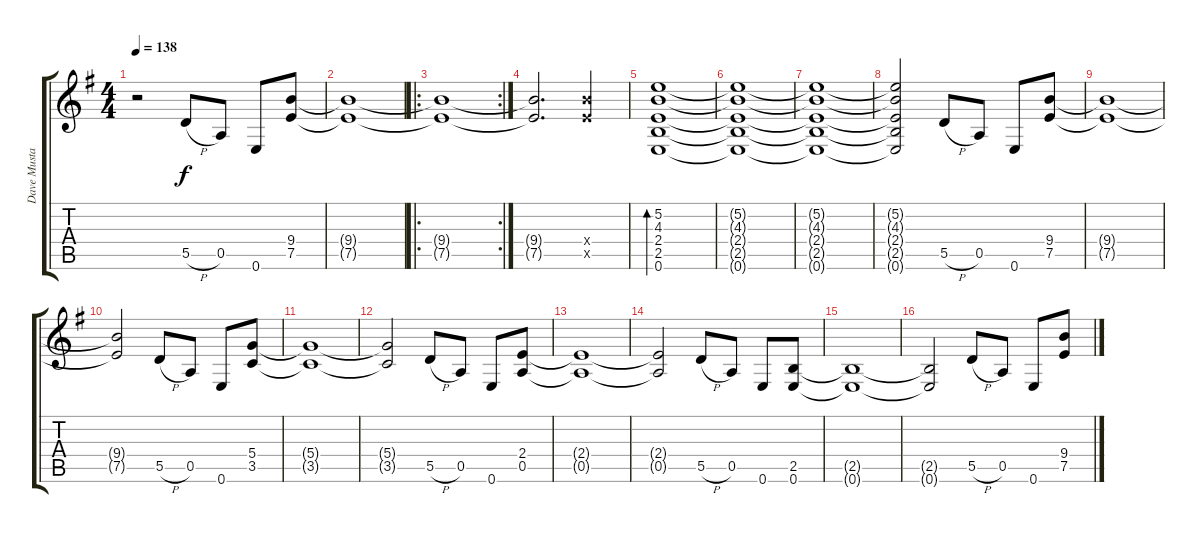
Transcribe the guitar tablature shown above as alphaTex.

\track ("Dave Mustaine" "Dave Musta") {instrument overdrivenguitar}
\staff {score tabs}
\tuning (E4 B3 G3 D3 A2 E2) {hide}
\ts (4 4)
\tempo 138
\clef g2
\ks g
r.2{dy f instrument overdrivenguitar} 5.5{h}.8 0.5.8 0.6.8 (9.4 7.5).8 |
(9.4{t} 7.5{t}).1 |
\ro
\rc 2
(9.4{t} 7.5{t}).1 |
(9.4{t} 7.5{t}).2{d} (9.4{x} 7.5{x}).4 |
(5.2 4.3 2.4 2.5 0.6).1{bd 30} |
(5.2{t} 4.3{t} 2.4{t} 2.5{t} 0.6{t}).1 |
(5.2{t} 4.3{t} 2.4{t} 2.5{t} 0.6{t}).1 |
(5.2{t} 4.3{t} 2.4{t} 2.5{t} 0.6{t}).2 5.5{h}.8 0.5.8 0.6.8 (9.4 7.5).8 |
(9.4{t} 7.5{t}).1 |
(9.4{t} 7.5{t}).2 5.5{h}.8 0.5.8 0.6.8 (5.4 3.5).8 |
(5.4{t} 3.5{t}).1 |
(5.4{t} 3.5{t}).2 5.5{h}.8 0.5.8 0.6.8 (2.4 0.5).8 |
(2.4{t} 0.5{t}).1 |
(2.4{t} 0.5{t}).2 5.5{h}.8 0.5.8 0.6.8 (2.5 0.6).8 |
(2.5{t} 0.6{t}).1 |
(2.5{t} 0.6{t}).2 5.5{h}.8 0.5.8 0.6.8 (9.4 7.5).8
